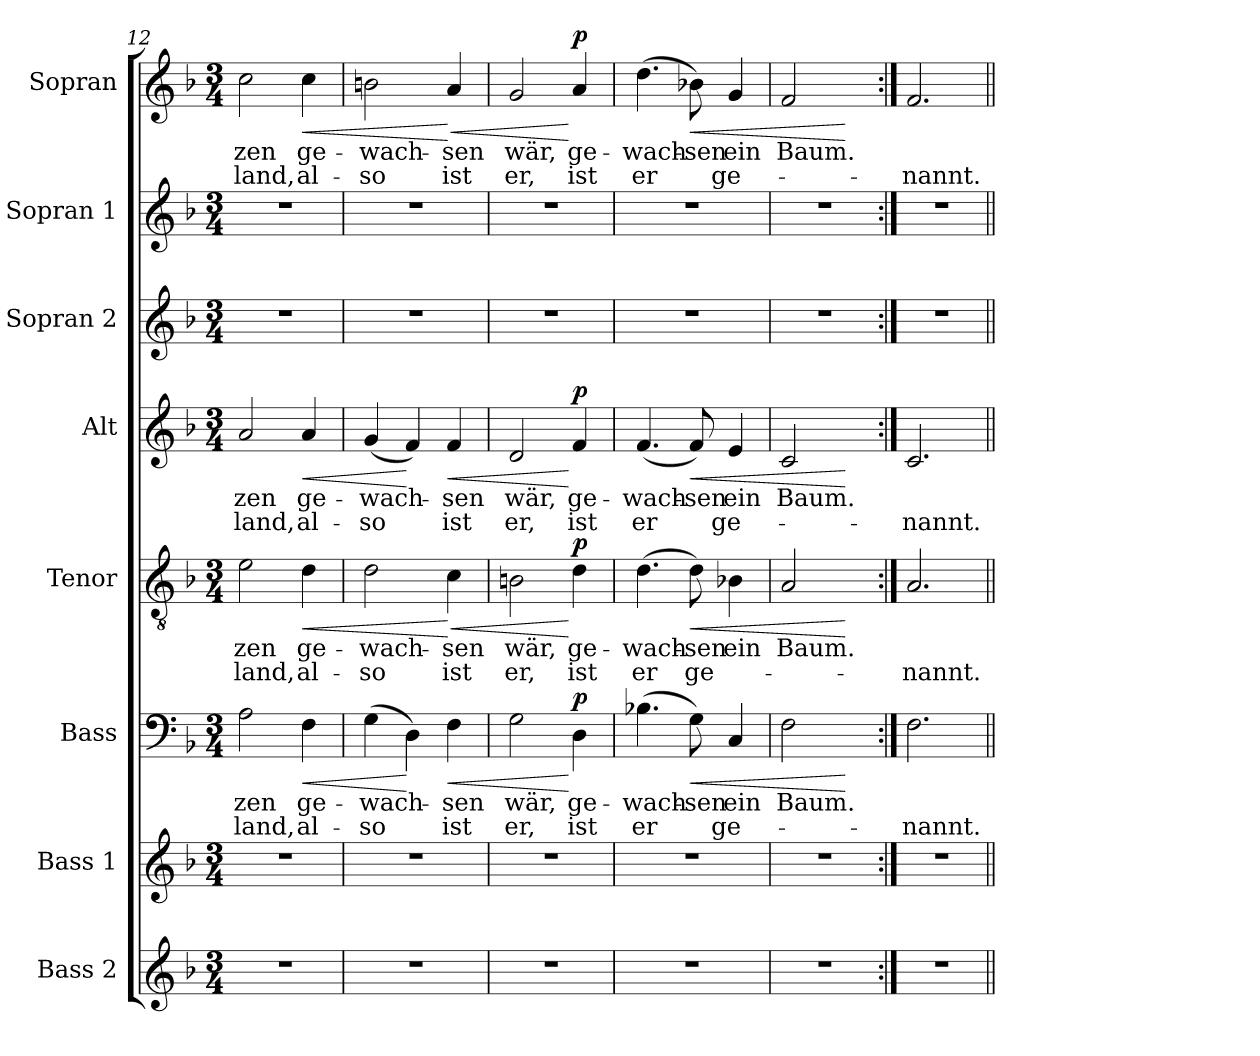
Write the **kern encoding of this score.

**kern	**kern	**kern	**text	**text	**dynam	**kern	**text	**text	**dynam	**kern	**text	**text	**dynam	**kern	**kern	**kern	**text	**text	**dynam
*part8	*part7	*part6	*part6	*part6	*part6	*part5	*part5	*part5	*part5	*part4	*part4	*part4	*part4	*part3	*part2	*part1	*part1	*part1	*part1
*staff8	*staff7	*staff6	*staff6	*staff6	*staff6	*staff5	*staff5	*staff5	*staff5	*staff4	*staff4	*staff4	*staff4	*staff3	*staff2	*staff1	*staff1	*staff1	*staff1
*I"Bass 2	*I"Bass 1	*I"Bass	*	*	*	*I"Tenor	*	*	*	*I"Alt	*	*	*	*I"Sopran 2	*I"Sopran 1	*I"Sopran	*	*	*
*I'Bass 2	*I'Bass 1	*I'Bass	*	*	*	*I'Tenor	*	*	*	*I'Alt	*	*	*	*I'Sopran 2	*I'Sopran 1	*I'Sopran	*	*	*
*clefG2	*clefG2	*clefF4	*	*	*	*clefGv2	*	*	*	*clefG2	*	*	*	*clefG2	*clefG2	*clefG2	*	*	*
*k[b-]	*k[b-]	*k[b-]	*	*	*	*k[b-]	*	*	*	*k[b-]	*	*	*	*k[b-]	*k[b-]	*k[b-]	*	*	*
*F:	*F:	*F:	*	*	*	*F:	*	*	*	*F:	*	*	*	*F:	*F:	*F:	*	*	*
*M3/4	*M3/4	*M3/4	*	*	*	*M3/4	*	*	*	*M3/4	*	*	*	*M3/4	*M3/4	*M3/4	*	*	*
=12	=12	=12	=12	=12	=12	=12	=12	=12	=12	=12	=12	=12	=12	=12	=12	=12	=12	=12	=12
!	!	!	!LO:LY:b	!LO:LY:b	!	!	!LO:LY:b	!LO:LY:b	!	!	!LO:LY:b	!LO:LY:b	!	!	!	!	!LO:LY:b	!LO:LY:b	!
2.r	2.r	2A\	-zen	-land,	.	2e\	-zen	-land,	.	2a/	-zen	-land,	.	2.r	2.r	2cc\	-zen	-land,	.
!	!	!	!LO:LY:b	!LO:LY:b	!LO:HP:b	!	!LO:LY:b	!LO:LY:b	!LO:HP:b	!	!LO:LY:b	!LO:LY:b	!LO:HP:b	!	!	!	!LO:LY:b	!LO:LY:b	!LO:HP:b
.	.	4F\	ge-	al-	<	4d\	ge-	al-	<	4a/	ge-	al-	<	.	.	4cc\	ge-	al-	<
=13	=13	=13	=13	=13	=13	=13	=13	=13	=13	=13	=13	=13	=13	=13	=13	=13	=13	=13	=13
!	!	!	!LO:LY:b	!LO:LY:b	!	!	!LO:LY:b	!LO:LY:b	!	!	!LO:LY:b	!LO:LY:b	!	!	!	!	!LO:LY:b	!LO:LY:b	!
2.r	2.r	(>4G\	-wach-	-so	.	2d\	-wach-	-so	.	(<4g/	-wach-	-so	.	2.r	2.r	2bn\	-wach-	-so	.
.	.	4D\)	.	.	[	.	.	.	.	4f/)	.	.	[	.	.	.	.	.	.
!	!	!	!LO:LY:b	!LO:LY:b	!LO:HP:b	!	!LO:LY:b	!LO:LY:b	!LO:HP:n=1:b	!	!LO:LY:b	!LO:LY:b	!LO:HP:b	!	!	!	!LO:LY:b	!LO:LY:b	!LO:HP:n=1:b
.	.	4F\	-sen	ist	<	4c\	-sen	ist	[ <	4f/	-sen	ist	<	.	.	4a/	-sen	ist	[ <
=14	=14	=14	=14	=14	=14	=14	=14	=14	=14	=14	=14	=14	=14	=14	=14	=14	=14	=14	=14
!	!	!	!LO:LY:b	!LO:LY:b	!	!	!LO:LY:b	!LO:LY:b	!	!	!LO:LY:b	!LO:LY:b	!	!	!	!	!LO:LY:b	!LO:LY:b	!
2.r	2.r	2G\	wär,	er,	.	2Bn\	wär,	er,	.	2d/	wär,	er,	.	2.r	2.r	2g/	wär,	er,	.
!	!	!	!LO:LY:b	!LO:LY:b	!LO:DY:n=1:a	!	!LO:LY:b	!LO:LY:b	!LO:DY:n=1:a	!	!LO:LY:b	!LO:LY:b	!LO:DY:n=1:a	!	!	!	!LO:LY:b	!LO:LY:b	!LO:DY:n=1:a
.	.	4D\	ge-	ist	[ p	4d\	ge-	ist	[ p	4f/	ge-	ist	[ p	.	.	4a/	ge-	ist	[ p
=15	=15	=15	=15	=15	=15	=15	=15	=15	=15	=15	=15	=15	=15	=15	=15	=15	=15	=15	=15
!	!	!	!LO:LY:b	!LO:LY:b	!	!	!LO:LY:b	!LO:LY:b	!	!	!LO:LY:b	!LO:LY:b	!	!	!	!	!LO:LY:b	!LO:LY:b	!
2.r	2.r	(>4.B-X\	-wach-	er	.	(>4.d\	-wach-	er	.	(<4.f/	-wach-	er	.	2.r	2.r	(>4.dd\	-wach-	er	.
!	!	!	!LO:LY:b	!	!LO:HP:b	!	!LO:LY:b	!LO:LY:b	!LO:HP:b	!	!LO:LY:b	!	!LO:HP:b	!	!	!	!LO:LY:b	!	!LO:HP:b
.	.	8G\)	-sen	.	<	8d\)	-sen	ge-	<	8f/)	-sen	.	<	.	.	8b-X\)	-sen	.	<
!	!	!	!LO:LY:b	!LO:LY:b	!	!	!LO:LY:b	!	!	!	!LO:LY:b	!LO:LY:b	!	!	!	!	!LO:LY:b	!LO:LY:b	!
.	.	4C/	ein	ge-	.	4B-X\	ein	.	.	4e/	ein	ge-	.	.	.	4g/	ein	ge-	.
=16	=16	=16	=16	=16	=16	=16	=16	=16	=16	=16	=16	=16	=16	=16	=16	=16	=16	=16	=16
!	!	!	!LO:LY:b	!	!	!	!LO:LY:b	!	!	!	!LO:LY:b	!	!	!	!	!	!LO:LY:b	!	!
2.r	2.r	2F\	Baum.	.	.	2A/	Baum.	.	.	2c/	Baum.	.	.	2.r	2.r	2f/	Baum.	.	.
.	.	4ryy	.	.	[	4ryy	.	.	[	4ryy	.	.	[	.	.	4ryy	.	.	[
=17:|!	=17:|!	=17:|!	=17:|!	=17:|!	=17:|!	=17:|!	=17:|!	=17:|!	=17:|!	=17:|!	=17:|!	=17:|!	=17:|!	=17:|!	=17:|!	=17:|!	=17:|!	=17:|!	=17:|!
!	!	!	!	!LO:LY:b	!	!	!	!LO:LY:b	!	!	!	!LO:LY:b	!	!	!	!	!	!LO:LY:b	!
2.r	2.r	2.F\	.	-nannt.	.	2.A/	.	-nannt.	.	2.c/	.	-nannt.	.	2.r	2.r	2.f/	.	-nannt.	.
=||	=||	=||	=||	=||	=||	=||	=||	=||	=||	=||	=||	=||	=||	=||	=||	=||	=||	=||	=||
*-	*-	*-	*-	*-	*-	*-	*-	*-	*-	*-	*-	*-	*-	*-	*-	*-	*-	*-	*-
